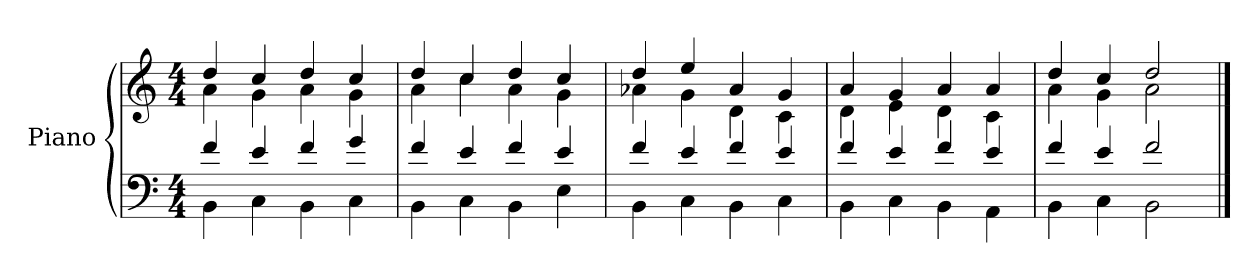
**kern	**kern
*part1	*part1
*staff2	*staff1
*I"Piano	*
*I'Pno.	*
*clefF4	*clefG2
*k[]	*k[]
*M4/4	*M4/4
=1	=1
*^	*^
4f/	4BB\	4dd/	4a\
4e/	4C\	4cc/	4g\
4f/	4BB\	4dd/	4a\
4g/	4C\	4cc/	4g\
=2	=2	=2	=2
4f/	4BB\	4dd/	4a\
4e/	4C\	4cc/	4cc\
4f/	4BB\	4dd/	4a\
4e/	4E\	4cc/	4g\
=3	=3	=3	=3
4f/	4BB\	4dd/	4a-X\
4e/	4C\	4ee/	4g\
4f/	4BB\	4a-/	4d\
4e/	4C\	4g/	4c\
=4	=4	=4	=4
4f/	4BB\	4a/	4d\
4e/	4C\	4g/	4e\
4f/	4BB\	4a/	4d\
4e/	4AA\	4a/	4c\
=5	=5	=5	=5
4f/	4BB\	4dd/	4a\
4e/	4C\	4cc/	4g\
2f/	2BB\	2dd/	2a\
*v	*v	*	*
*	*v	*v
==	==
*-	*-
